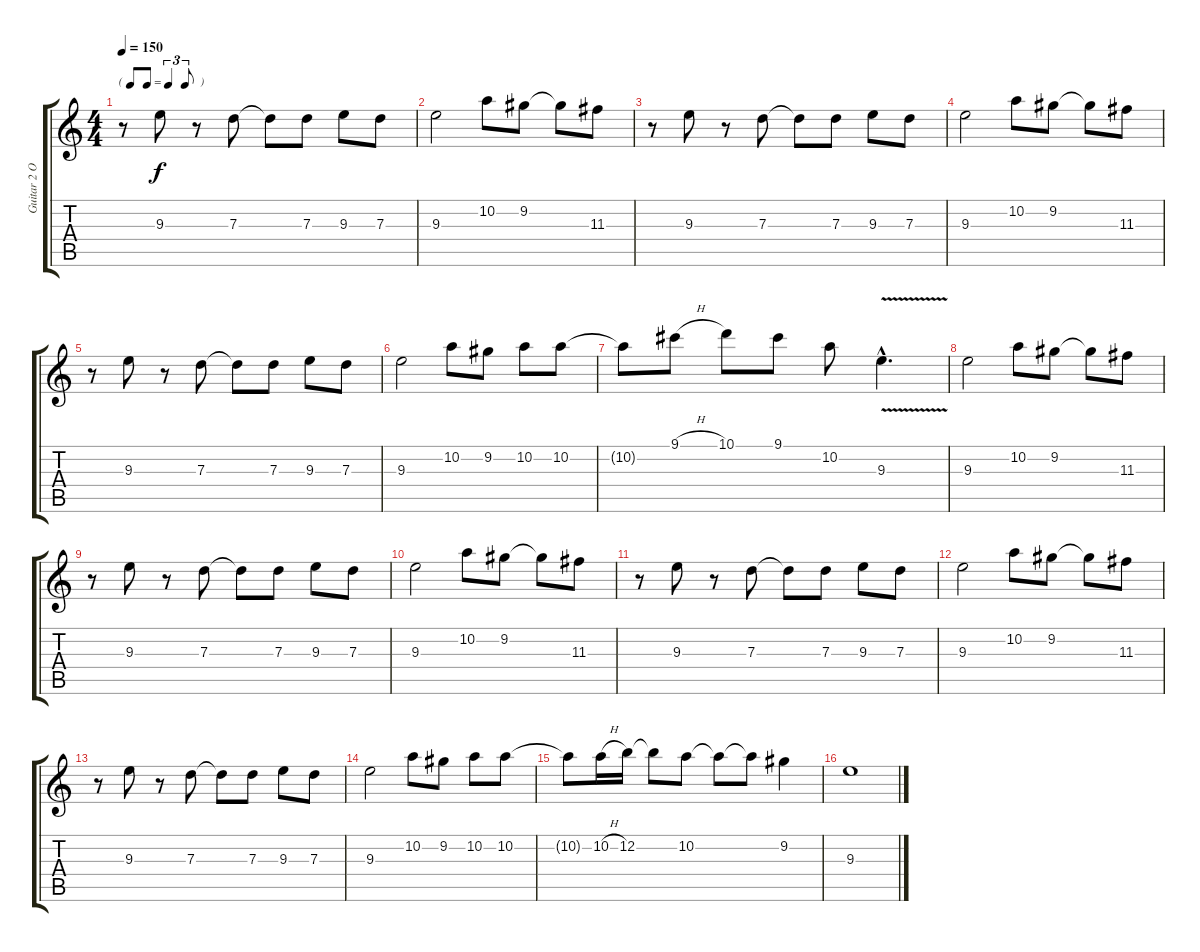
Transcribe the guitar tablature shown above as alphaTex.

\track ("Guitar 2 Overdrive" "Guitar 2 O") {instrument overdrivenguitar}
\staff {score tabs}
\tuning (E4 B3 G3 D3 A2 E2) {hide}
\ts (4 4)
\tf triplet8th
\tempo 150
\clef g2
\ks c
r.8{dy f} 9.3.8 r.8 7.3.8 7.3{t}.8 7.3.8 9.3.8 7.3.8 |
9.3.2 10.2.8 9.2.8 9.2{t}.8 11.3.8 |
r.8 9.3.8 r.8 7.3.8 7.3{t}.8 7.3.8 9.3.8 7.3.8 |
9.3.2 10.2.8 9.2.8 9.2{t}.8 11.3.8 |
r.8 9.3.8 r.8 7.3.8 7.3{t}.8 7.3.8 9.3.8 7.3.8 |
9.3.2 10.2.8 9.2.8 10.2.8 10.2.8 |
10.2{t}.8 9.1{h}.8 10.1.8 9.1.8 10.2.8 9.3{v hac}.4{d} |
9.3.2 10.2.8 9.2.8 9.2{t}.8 11.3.8 |
r.8 9.3.8 r.8 7.3.8 7.3{t}.8 7.3.8 9.3.8 7.3.8 |
9.3.2 10.2.8 9.2.8 9.2{t}.8 11.3.8 |
r.8 9.3.8 r.8 7.3.8 7.3{t}.8 7.3.8 9.3.8 7.3.8 |
9.3.2 10.2.8 9.2.8 9.2{t}.8 11.3.8 |
r.8 9.3.8 r.8 7.3.8 7.3{t}.8 7.3.8 9.3.8 7.3.8 |
9.3.2 10.2.8 9.2.8 10.2.8 10.2.8 |
10.2{t}.8 10.2{h}.16 12.2.16 12.2{t}.8 10.2.8 10.2{t}.8 10.2{t}.8 9.2.4 |
9.3.1
